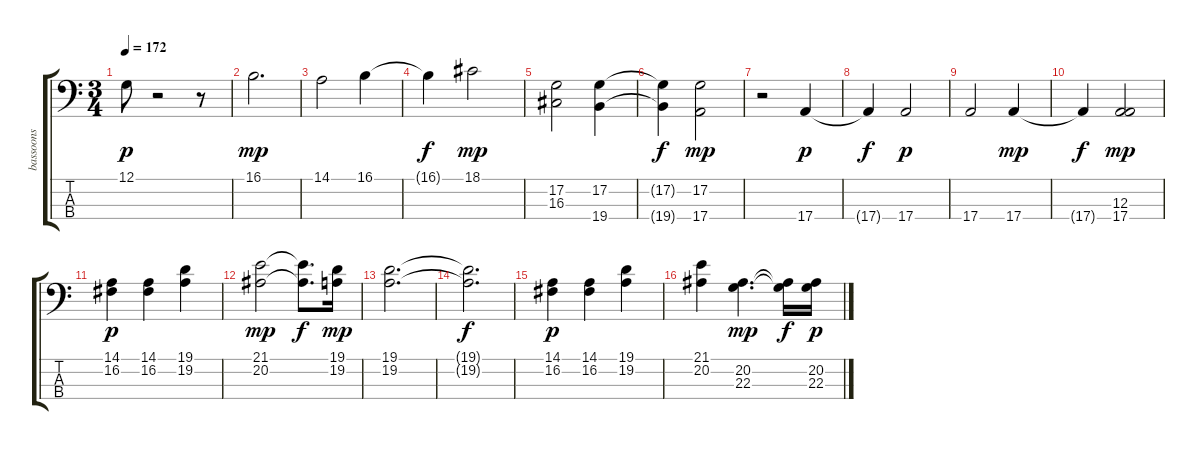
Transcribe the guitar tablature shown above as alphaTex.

\track ("bassoons" "bassoons") {instrument bassoon}
\staff {score tabs}
\tuning (G2 D2 A1 E1) {hide}
\ts (3 4)
\tempo 172
\clef f4
\ks c
12.1.8{dy p} r.2 r.8 |
16.1.2{d dy mp} |
14.1.2 16.1.4 |
16.1{t}.4{dy f} 18.1.2{dy mp} |
(17.2 16.3).2 (17.2 19.4).4 |
(17.2{t} 19.4{t}).4{dy f} (17.2 17.4).2{dy mp} |
r.2 17.4.4{dy p} |
17.4{t}.4{dy f} 17.4.2{dy p} |
17.4.2 17.4.4{dy mp} |
17.4{t}.4{dy f} (12.3 17.4).2{dy mp} |
(14.1 16.2).4{dy p} (14.1 16.2).4 (19.1 19.2).4 |
(21.1 20.2).2{dy mp} (21.1{t} 20.2{t}).8{d dy f} (19.1 19.2).16{dy mp} |
(19.1 19.2).2{d} |
(19.1{t} 19.2{t}).2{d dy f} |
(14.1 16.2).4{dy p} (14.1 16.2).4 (19.1 19.2).4 |
(21.1 20.2).4 (20.2 22.3).4{d dy mp} (20.2{t} 22.3{t}).16{dy f} (20.2 22.3).16{dy p}
